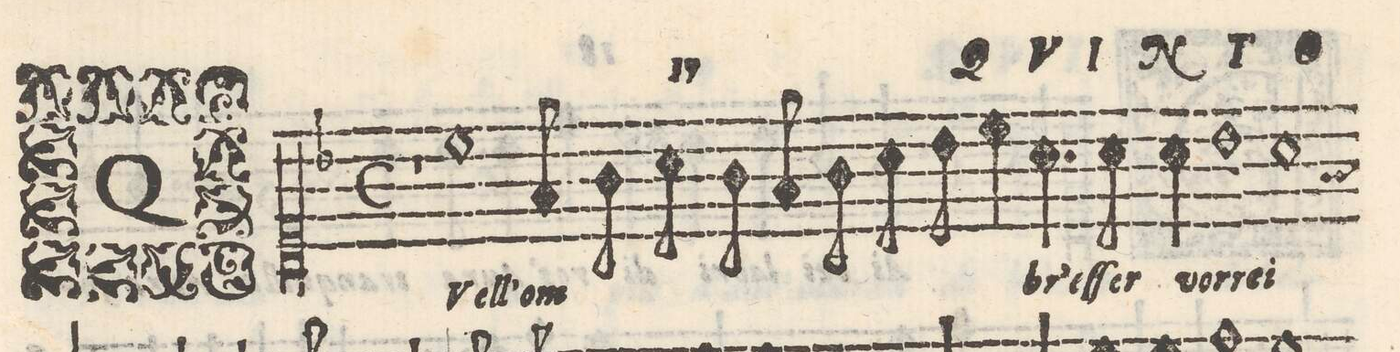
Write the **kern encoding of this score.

**kern	**text
*I"Quinto	*
*clefC1	*
*k[b-]	*
*met(C)	*
*M2/1	*
1r	.
1cc	QVell'
=2-	=2-
8f/	om-
8g\	.
8a\	.
8g\	.
8f/	.
8g\	.
8a\	.
8b-\	.
4cc\	.
4.a\	-br'eſ-
8a\	-ſer
4a\	vor-
=3-	=3-
1b-	-re-
1a	-i
*-	*-
